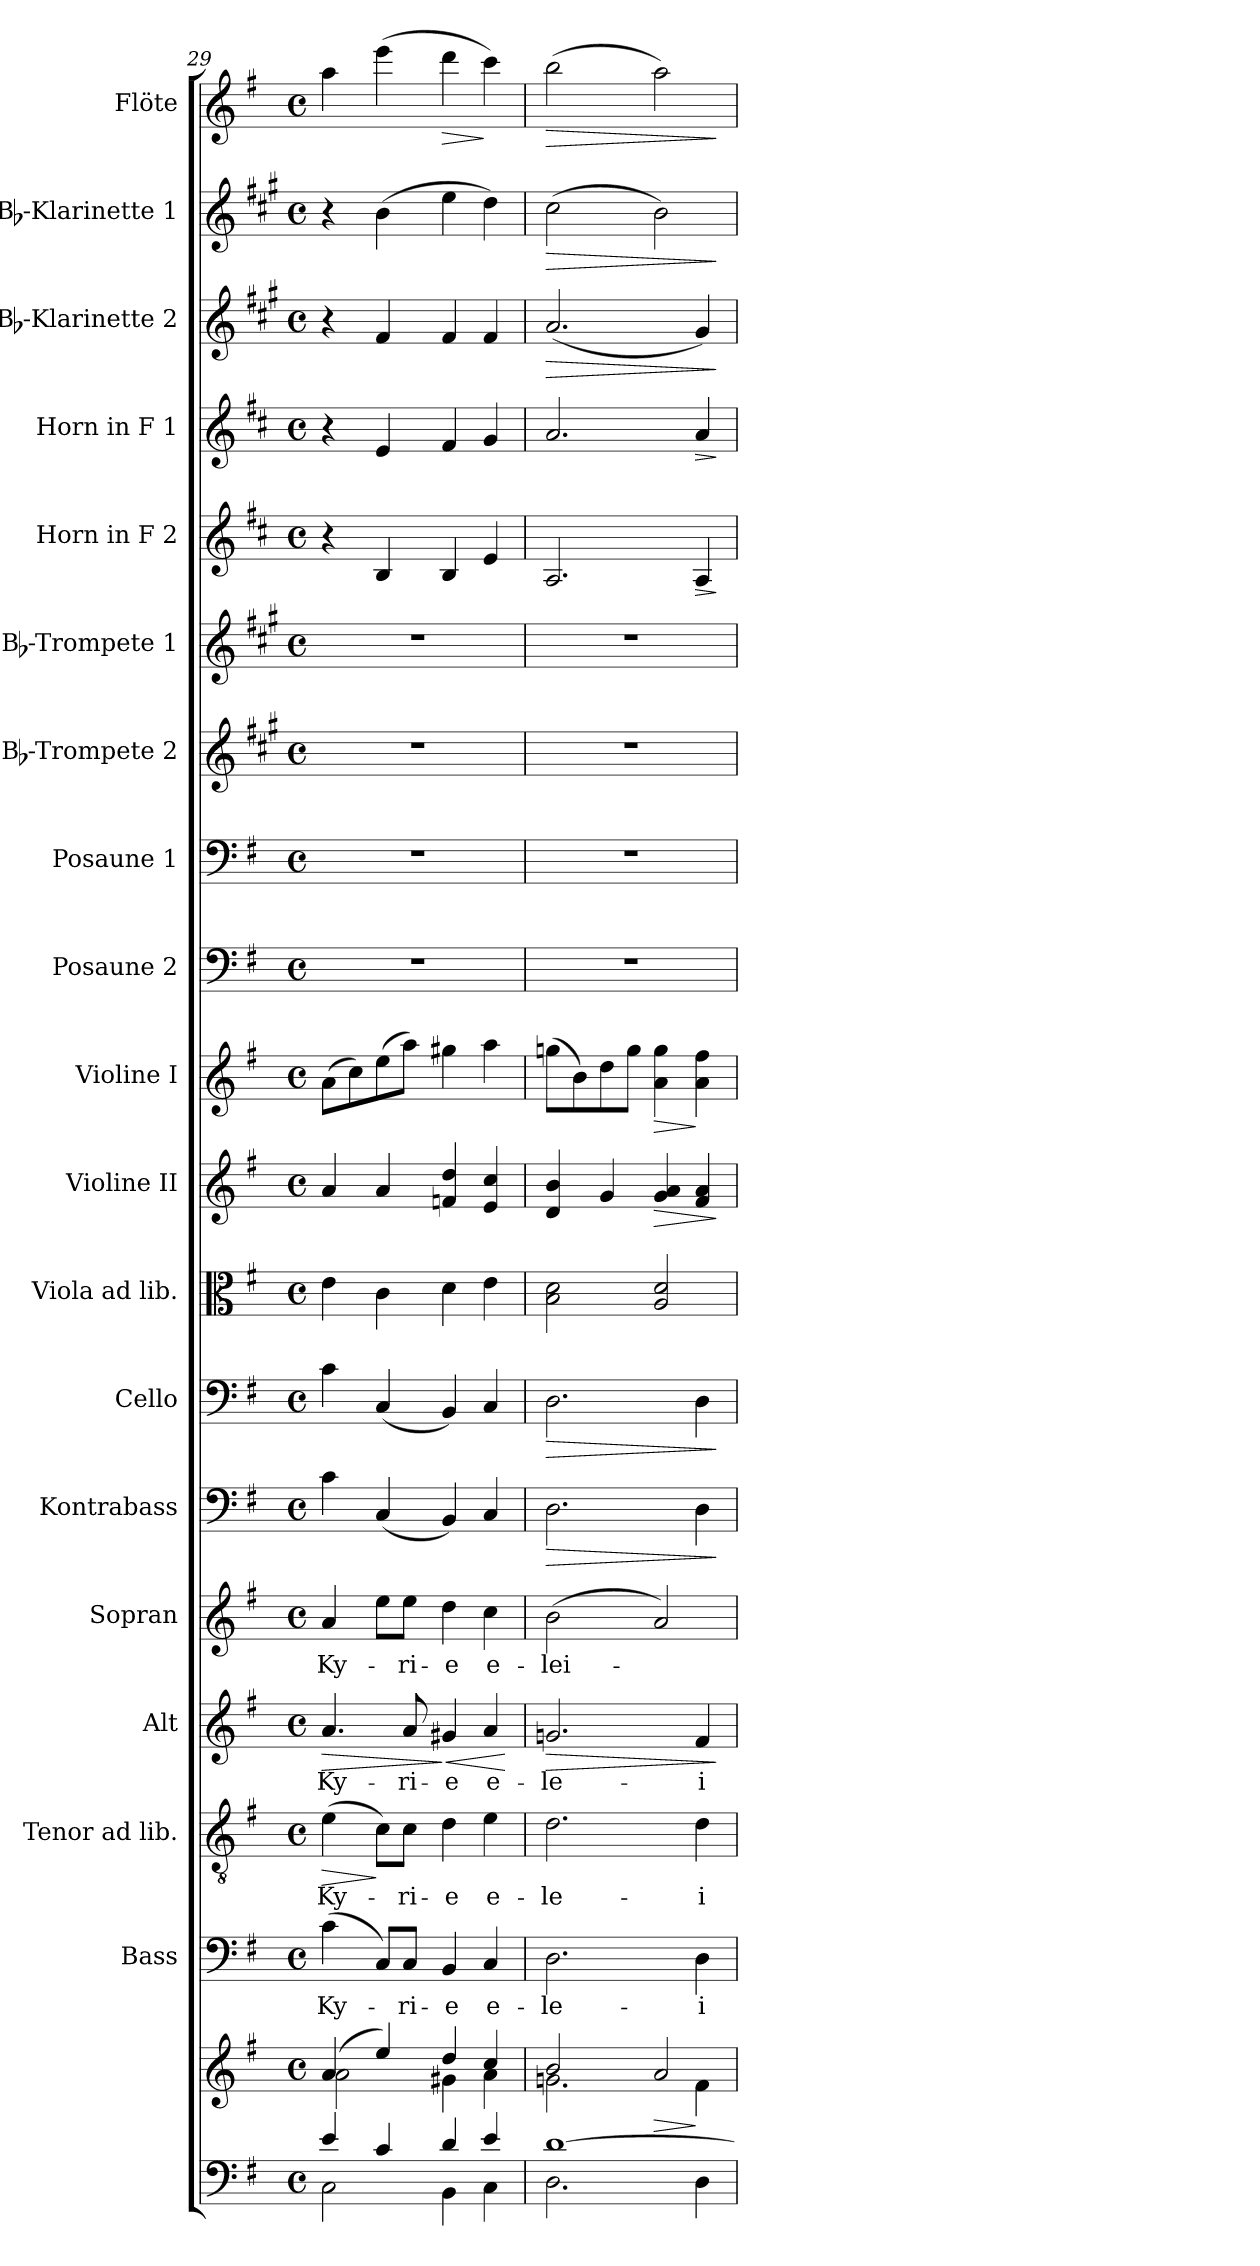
**kern	**kern	**dynam	**kern	**text	**kern	**text	**dynam	**kern	**text	**dynam	**kern	**text	**kern	**dynam	**kern	**dynam	**kern	**kern	**dynam	**kern	**dynam	**kern	**kern	**kern	**kern	**kern	**dynam	**kern	**dynam	**kern	**dynam	**kern	**dynam	**kern	**dynam
*part19	*part19	*part19	*part18	*part18	*part17	*part17	*part17	*part16	*part16	*part16	*part15	*part15	*part14	*part14	*part13	*part13	*part12	*part11	*part11	*part10	*part10	*part9	*part8	*part7	*part6	*part5	*part5	*part4	*part4	*part3	*part3	*part2	*part2	*part1	*part1
*staff20	*staff19	*staff19/20	*staff18	*staff18	*staff17	*staff17	*staff17	*staff16	*staff16	*staff16	*staff15	*staff15	*staff14	*staff14	*staff13	*staff13	*staff12	*staff11	*staff11	*staff10	*staff10	*staff9	*staff8	*staff7	*staff6	*staff5	*staff5	*staff4	*staff4	*staff3	*staff3	*staff2	*staff2	*staff1	*staff1
*	*	*	*I"Bass	*	*I"Tenor ad lib.	*	*	*I"Alt	*	*	*I"Sopran	*	*I"Kontrabass	*	*I"Cello	*	*I"Viola ad lib.	*I"Violine II	*	*I"Violine I	*	*I"Posaune 2	*I"Posaune 1	*I"Bb-Trompete 2	*I"Bb-Trompete 1	*I"Horn in F 2	*	*I"Horn in F 1	*	*I"Bb-Klarinette 2	*	*I"Bb-Klarinette 1	*	*I"Flöte	*
*	*	*	*I'B.	*	*I'T.	*	*	*I'A.	*	*	*I'S.	*	*I'Kb.	*	*	*	*I'Vla.	*I'Vl. II	*	*I'Vl. I	*	*I'Pos. 2	*I'Pos. 1	*I'Bb Trp. 2	*I'Bb Trp. 1	*	*	*	*	*I'Bb Kl. 2	*	*I'Bb Kl. 1	*	*I'Fl.	*
*clefF4	*clefG2	*	*clefF4	*	*clefGv2	*	*	*clefG2	*	*	*clefG2	*	*clefF4	*	*clefF4	*	*clefC3	*clefG2	*	*clefG2	*	*clefF4	*clefF4	*clefG2	*clefG2	*clefG2	*	*clefG2	*	*clefG2	*	*clefG2	*	*clefG2	*
*	*	*	*	*	*	*	*	*	*	*	*	*	*ITrd7c12	*	*	*	*	*	*	*	*	*	*	*ITrd1c2	*ITrd1c2	*ITrd4c7	*	*ITrd4c7	*	*ITrd1c2	*	*ITrd1c2	*	*	*
*k[f#]	*k[f#]	*	*k[f#]	*	*k[f#]	*	*	*k[f#]	*	*	*k[f#]	*	*k[f#]	*	*k[f#]	*	*k[f#]	*k[f#]	*	*k[f#]	*	*k[f#]	*k[f#]	*k[f#]	*k[f#]	*k[f#]	*	*k[f#]	*	*k[f#]	*	*k[f#]	*	*k[f#]	*
*G:	*G:	*	*G:	*	*G:	*	*	*G:	*	*	*G:	*	*G:	*	*G:	*	*G:	*G:	*	*G:	*	*G:	*G:	*G:	*G:	*G:	*	*G:	*	*G:	*	*G:	*	*G:	*
*M4/4	*M4/4	*	*M4/4	*	*M4/4	*	*	*M4/4	*	*	*M4/4	*	*M4/4	*	*M4/4	*	*M4/4	*M4/4	*	*M4/4	*	*M4/4	*M4/4	*M4/4	*M4/4	*M4/4	*	*M4/4	*	*M4/4	*	*M4/4	*	*M4/4	*
*met(c)	*met(c)	*	*met(c)	*	*met(c)	*	*	*met(c)	*	*	*met(c)	*	*met(c)	*	*met(c)	*	*met(c)	*met(c)	*	*met(c)	*	*met(c)	*met(c)	*met(c)	*met(c)	*met(c)	*	*met(c)	*	*met(c)	*	*met(c)	*	*met(c)	*
=29	=29	=29	=29	=29	=29	=29	=29	=29	=29	=29	=29	=29	=29	=29	=29	=29	=29	=29	=29	=29	=29	=29	=29	=29	=29	=29	=29	=29	=29	=29	=29	=29	=29	=29	=29
*^	*^	*	*	*	*	*	*	*	*	*	*	*	*	*	*	*	*	*	*	*	*	*	*	*	*	*	*	*	*	*	*	*	*	*	*
!	!	!	!	!	!	!LO:LY:b	!	!LO:LY:b	!LO:HP:b	!	!LO:LY:b	!LO:HP:b	!	!LO:LY:b	!	!	!	!	!	!	!	!	!	!	!	!	!	!	!	!	!	!	!	!	!	!	!
4e/	2C\	(4a/	2a\	.	(>4c\	Ky-	(>4e\	Ky-	>	4.a/	Ky-	>	4a/	Ky-	4C\	.	4c\	.	4e\	4a/	.	(>8a\L	.	1r	1r	1r	1r	4r	.	4r	.	4r	.	4r	.	4aa\	.
.	.	.	.	.	.	.	.	.	.	.	.	.	.	.	.	.	.	.	.	.	.	8cc\)	.	.	.	.	.	.	.	.	.	.	.	.	.	.	.
4c/	.	4ee/)	.	.	8C/L)	.	8c\L)	.	]	.	.	.	8ee\L	.	(<4CC/	.	(<4C/	.	4c\	4a/	.	(>8ee\	.	.	.	.	.	4E/	.	4A/	.	4e/	.	(>4a\	.	(>4eee\	.
!	!	!	!	!	!	!LO:LY:b	!	!LO:LY:b	!	!	!LO:LY:b	!	!	!LO:LY:b	!	!	!	!	!	!	!	!	!	!	!	!	!	!	!	!	!	!	!	!	!	!	!
.	.	.	.	.	8C/J	-ri-	8c\J	-ri-	.	8a/	-ri-	.	8ee\J	-ri-	.	.	.	.	.	.	.	8aa\J)	.	.	.	.	.	.	.	.	.	.	.	.	.	.	.
!	!	!	!	!	!	!LO:LY:b	!	!LO:LY:b	!	!	!LO:LY:b	!LO:HP:n=1:b	!	!LO:LY:b	!	!	!	!	!	!	!	!	!	!	!	!	!	!	!	!	!	!	!	!	!	!	!LO:HP:b
4d/	4BB\	4dd/	4g#X\	.	4BB/	-e	4d\	-e	.	4g#X/	-e	] <	4dd\	-e	4BBB/)	.	4BB/)	.	4d\	4fn/ 4dd/	.	4gg#X\	.	.	.	.	.	4E/	.	4B/	.	4e/	.	4dd\	.	4ddd\	>
!	!	!	!	!	!	!LO:LY:b	!	!LO:LY:b	!	!	!LO:LY:b	!	!	!LO:LY:b	!	!	!	!	!	!	!	!	!	!	!	!	!	!	!	!	!	!	!	!	!	!	!
4e/	4C\	4cc/	4a\	.	4C/	e-	4e\	e-	.	4a/	e-	.	4cc\	e-	4CC/	.	4C/	.	4e\	4e/ 4cc/	.	4aa\	.	.	.	.	.	4A/	.	4c/	.	4e/	.	4cc\)	.	4ccc\)	]
*v	*v	*	*	*	*	*	*	*	*	*	*	*	*	*	*	*	*	*	*	*	*	*	*	*	*	*	*	*	*	*	*	*	*	*	*	*	*
*	*v	*v	*	*	*	*	*	*	*	*	*	*	*	*	*	*	*	*	*	*	*	*	*	*	*	*	*	*	*	*	*	*	*	*	*	*
.	.	.	.	.	.	.	.	.	.	[	.	.	.	.	.	.	.	.	.	.	.	.	.	.	.	.	.	.	.	.	.	.	.	.	.
=30	=30	=30	=30	=30	=30	=30	=30	=30	=30	=30	=30	=30	=30	=30	=30	=30	=30	=30	=30	=30	=30	=30	=30	=30	=30	=30	=30	=30	=30	=30	=30	=30	=30	=30	=30
*^	*^	*	*	*	*	*	*	*	*	*	*	*	*	*	*	*	*	*	*	*	*	*	*	*	*	*	*	*	*	*	*	*	*	*	*
!	!	!	!	!	!	!LO:LY:b	!	!LO:LY:b	!	!	!LO:LY:b	!LO:HP:b	!	!LO:LY:b	!	!LO:HP:b	!	!LO:HP:b	!	!	!	!	!	!	!	!	!	!	!	!	!	!	!LO:HP:b	!	!LO:HP:b	!	!LO:HP:b
[>1d	2.D\	2b/	2.gn\	.	2.D\	-le-	2.d\	-le-	.	2.gn/	-le-	>	(>2b\	-lei-	2.DD\	>	2.D\	>	2B\ 2d\	4d/ 4b/	.	(>8ggn\L	.	1r	1r	1r	1r	2.D/	.	2.d/	.	(<2.g/	>	(>2b\	>	(>2bb\	>
.	.	.	.	.	.	.	.	.	.	.	.	.	.	.	.	.	.	.	.	.	.	8b\)	.	.	.	.	.	.	.	.	.	.	.	.	.	.	.
.	.	.	.	.	.	.	.	.	.	.	.	.	.	.	.	.	.	.	.	4g/	.	8dd\	.	.	.	.	.	.	.	.	.	.	.	.	.	.	.
.	.	.	.	.	.	.	.	.	.	.	.	.	.	.	.	.	.	.	.	.	.	8gg\J	.	.	.	.	.	.	.	.	.	.	.	.	.	.	.
!	!	!	!	!LO:HP:b	!	!	!	!	!	!	!	!	!	!	!	!	!	!	!	!	!LO:HP:b	!	!LO:HP:b	!	!	!	!	!	!	!	!	!	!	!	!	!	!
.	.	2a/	.	>	.	.	.	.	.	.	.	.	2a/)	.	.	.	.	.	2A/ 2d/	4g/ 4a/	>	4a\ 4gg\	>	.	.	.	.	.	.	.	.	.	.	2a\)	.	2aa\)	.
!	!	!	!	!	!	!LO:LY:b	!	!LO:LY:b	!	!	!LO:LY:b	!	!	!	!	!	!	!	!	!	!	!	!	!	!	!	!	!	!LO:HP:b	!	!LO:HP:b	!	!	!	!	!	!
.	4D\	.	4f#\	]	4D\	-i-	4d\	-i-	.	4f#/	-i-	.	.	.	4DD\	.	4D\	.	.	4f#/ 4a/	.	4a\ 4ff#\	]	.	.	.	.	4D/	>	4d/	>	4f#/)	.	.	.	.	.
*v	*v	*	*	*	*	*	*	*	*	*	*	*	*	*	*	*	*	*	*	*	*	*	*	*	*	*	*	*	*	*	*	*	*	*	*	*	*
*	*v	*v	*	*	*	*	*	*	*	*	*	*	*	*	*	*	*	*	*	*	*	*	*	*	*	*	*	*	*	*	*	*	*	*	*	*
.	.	.	.	.	.	.	.	.	.	]	.	.	.	]	.	]	.	.	]	.	.	.	.	.	.	.	]	.	]	.	]	.	]	.	]
=	=	=	=	=	=	=	=	=	=	=	=	=	=	=	=	=	=	=	=	=	=	=	=	=	=	=	=	=	=	=	=	=	=	=	=
*-	*-	*-	*-	*-	*-	*-	*-	*-	*-	*-	*-	*-	*-	*-	*-	*-	*-	*-	*-	*-	*-	*-	*-	*-	*-	*-	*-	*-	*-	*-	*-	*-	*-	*-	*-
